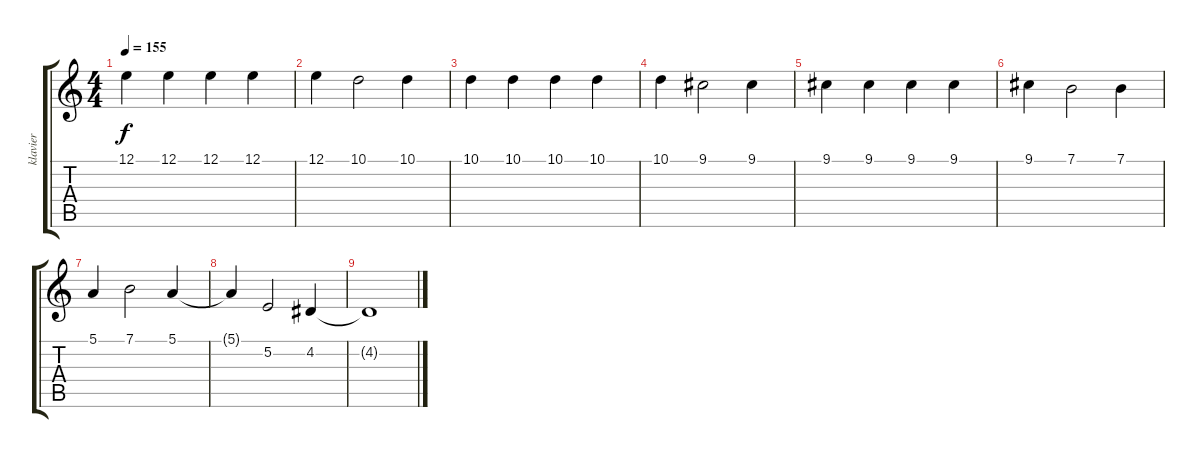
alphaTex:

\track ("klavier" "klavier") {instrument acousticgrandpiano}
\staff {score tabs}
\tuning (E4 B3 G3 D3 A2 E2) {hide}
\ts (4 4)
\tempo 155
\clef g2
\ks c
12.1.4{dy f} 12.1.4 12.1.4 12.1.4 |
12.1.4 10.1.2 10.1.4 |
10.1.4 10.1.4 10.1.4 10.1.4 |
10.1.4 9.1.2 9.1.4 |
9.1.4 9.1.4 9.1.4 9.1.4 |
9.1.4 7.1.2 7.1.4 |
5.1.4 7.1.2 5.1.4 |
5.1{t}.4 5.2.2 4.2.4 |
4.2{t}.1
